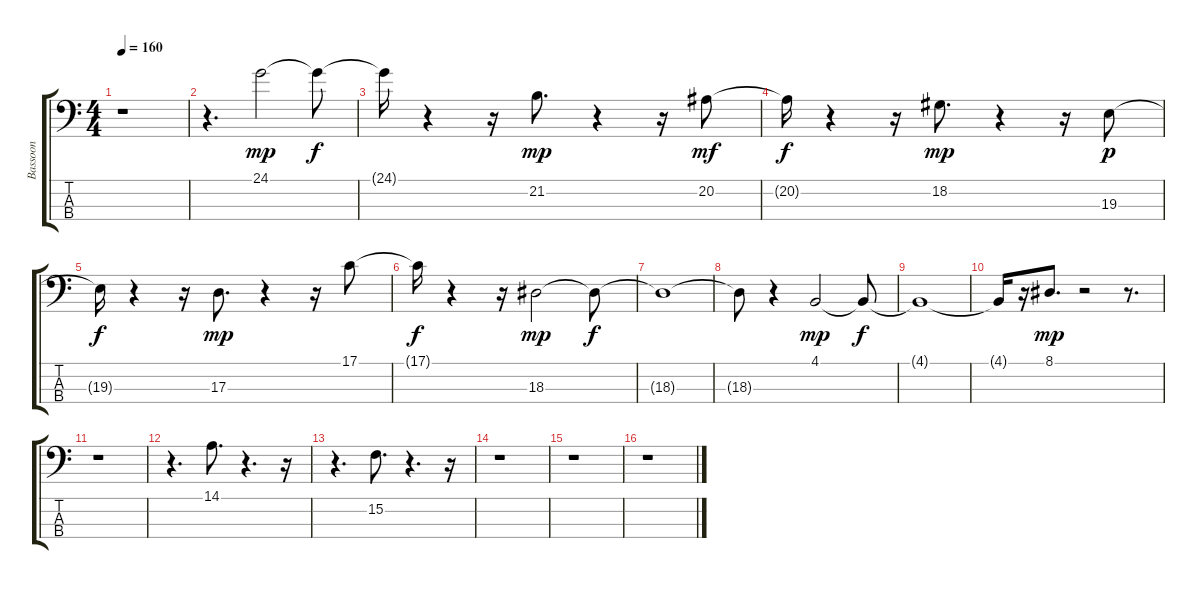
\track ("Bassoon" "Bassoon") {instrument bassoon}
\staff {score tabs}
\tuning (G2 D2 A1 E1) {hide}
\ts (4 4)
\tempo 160
\clef f4
\ks c
r.1{dy f} |
r.4{d} 24.1.2{dy mp} 24.1{t}.8{dy f} |
24.1{t}.16 r.4 r.16 21.2.8{d dy mp} r.4 r.16 20.2.8{dy mf} |
20.2{t}.16{dy f} r.4 r.16 18.2.8{d dy mp} r.4 r.16 19.3.8{dy p} |
19.3{t}.16{dy f} r.4 r.16 17.3.8{d dy mp} r.4 r.16 17.1.8 |
17.1{t}.16{dy f} r.4 r.16 18.3.2{dy mp} 18.3{t}.8{dy f} |
18.3{t}.1 |
18.3{t}.8 r.4 4.1.2{dy mp} 4.1{t}.8{dy f} |
4.1{t}.1 |
4.1{t}.16 r.16 8.1.8{d dy mp} r.2 r.8{d} |
r.1 |
r.4{d} 14.1.8{d} r.4{d} r.16 |
r.4{d} 15.2.8{d} r.4{d} r.16 |
r.1 |
r.1 |
r.1
